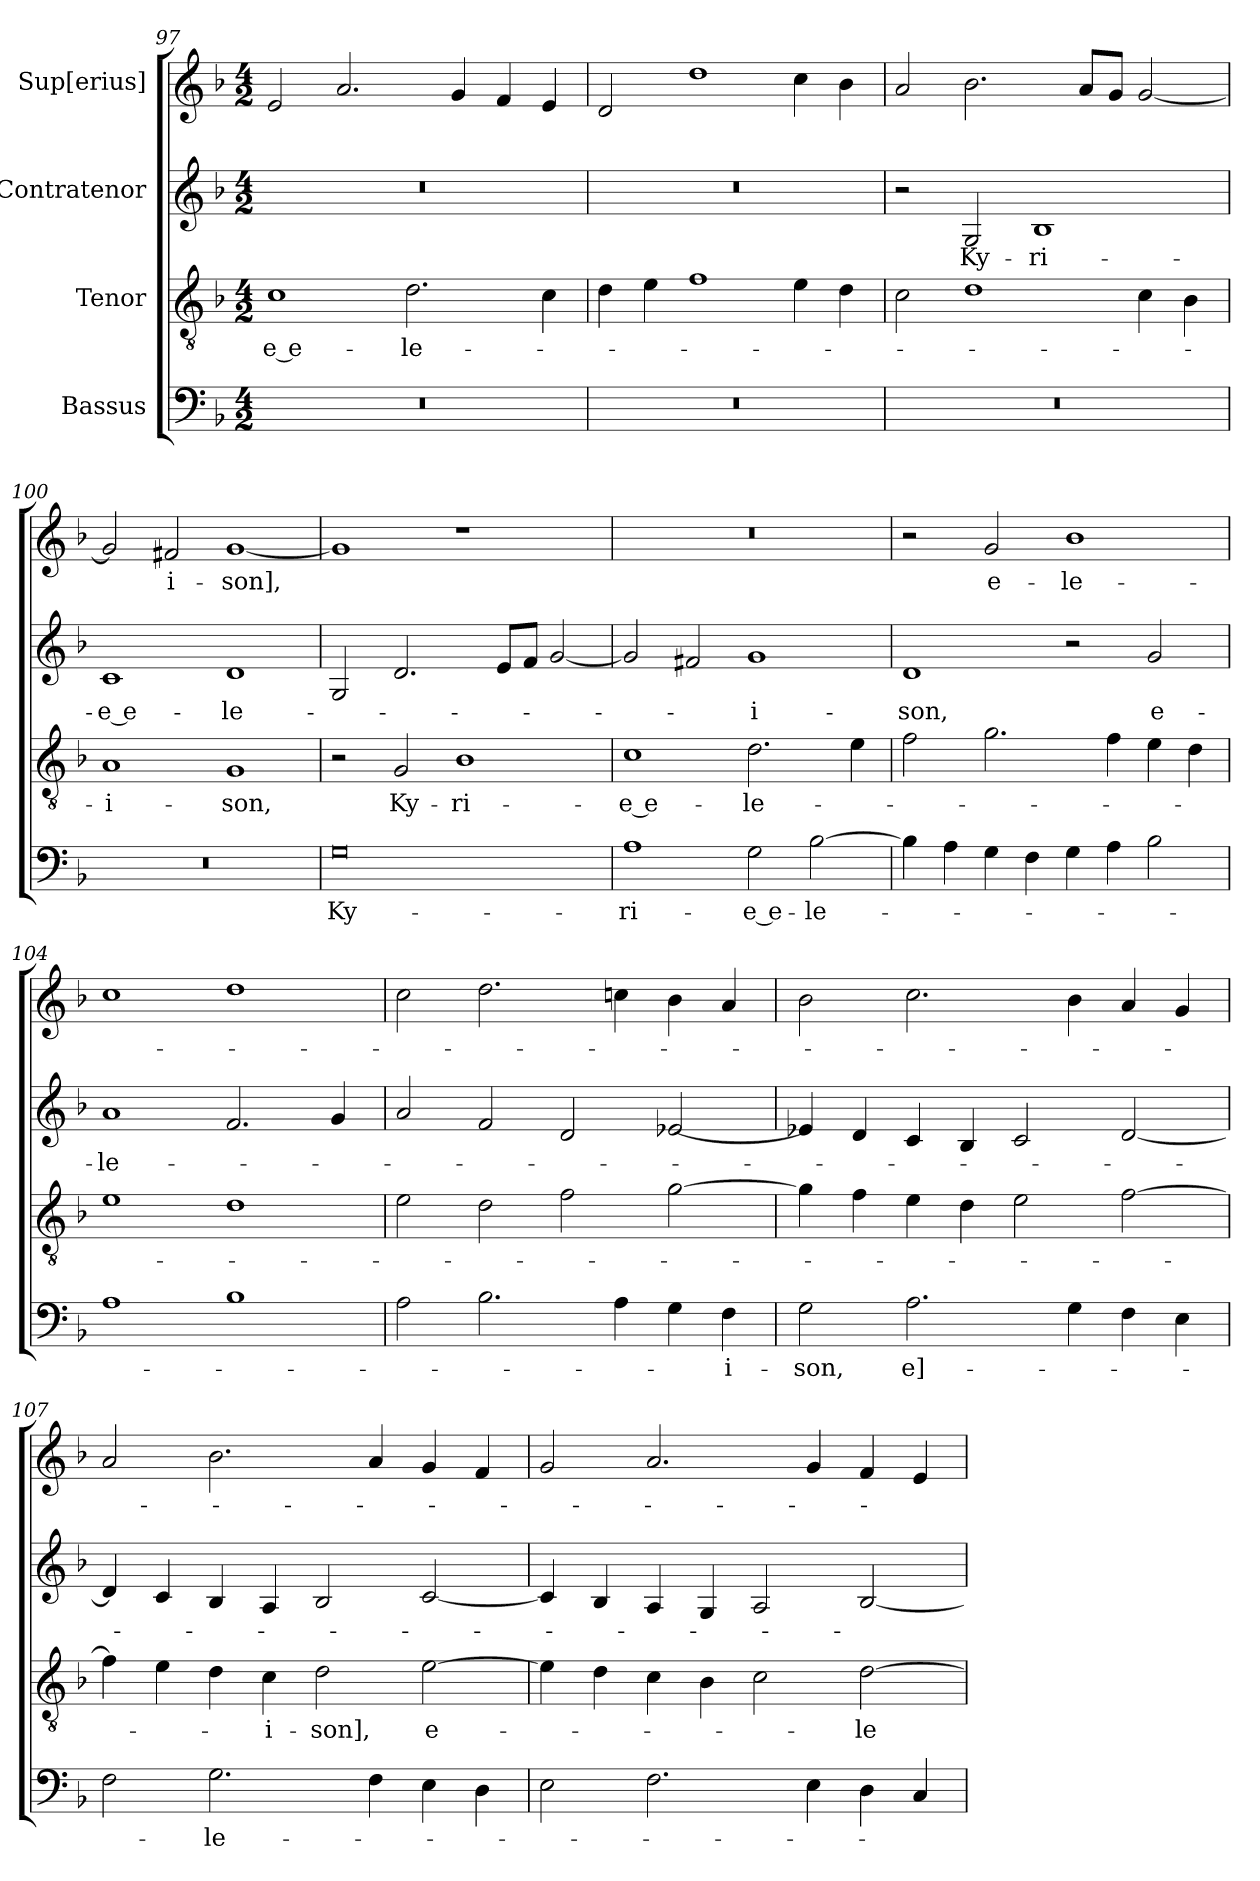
**kern	**text	**kern	**text	**kern	**text	**kern	**text
*part4	*part4	*part3	*part3	*part2	*part2	*part1	*part1
*staff4	*staff4	*staff3	*staff3	*staff2	*staff2	*staff1	*staff1
*I"Bassus	*	*I"Tenor	*	*I"Contratenor	*	*I"Sup[erius]	*
*clefF4	*	*clefGv2	*	*clefG2	*	*clefG2	*
*k[b-]	*	*k[b-]	*	*k[b-]	*	*k[b-]	*
*M4/2	*	*M4/2	*	*M4/2	*	*M4/2	*
=97	=97	=97	=97	=97	=97	=97	=97
0r	.	1c\	-e e-	0r	.	2e/	.
.	.	.	.	.	.	2.a/	.
.	.	2.d\	-le-	.	.	.	.
.	.	.	.	.	.	4g/	.
.	.	.	.	.	.	4f/	.
.	.	4c\	.	.	.	4e/	.
=98	=98	=98	=98	=98	=98	=98	=98
0r	.	4d\	.	0r	.	2d/	.
.	.	4e\	.	.	.	.	.
.	.	1f\	.	.	.	1dd\	.
.	.	4e\	.	.	.	4cc\	.
.	.	4d\	.	.	.	4b-\	.
=99	=99	=99	=99	=99	=99	=99	=99
0r	.	2c\	.	2r	.	2a/	.
.	.	1d\	.	2G/	Ky-	2.b-\	.
.	.	.	.	1B-/	-ri-	.	.
.	.	.	.	.	.	8a/L	.
.	.	.	.	.	.	8g/J	.
.	.	4c\	.	.	.	[2g/	.
.	.	4B-\	.	.	.	.	.
=100	=100	=100	=100	=100	=100	=100	=100
0r	.	1A/	-i-	1c/	-e e-	2g/]	.
.	.	.	.	.	.	2f#X/	-i-
.	.	1G/	-son,	1d/	-le-	[1g/	-son],
=101	=101	=101	=101	=101	=101	=101	=101
0G\	Ky-	2r	.	2G/	.	1g/]	.
.	.	2G/	Ky-	2.d/	.	.	.
.	.	1B-\	-ri-	.	.	1r	.
.	.	.	.	8e/L	.	.	.
.	.	.	.	8f/J	.	.	.
.	.	.	.	[2g/	.	.	.
=102	=102	=102	=102	=102	=102	=102	=102
1A\	-ri-	1c\	-e e-	2g/]	.	0r	.
.	.	.	.	2f#X/	.	.	.
2G\	-e e-	2.d\	-le-	1g/	-i-	.	.
[2B-\	-le-	.	.	.	.	.	.
.	.	4e\	.	.	.	.	.
=103	=103	=103	=103	=103	=103	=103	=103
4B-\]	.	2f\	.	1d/	-son,	2r	.
4A\	.	.	.	.	.	.	.
4G\	.	2.g\	.	.	.	2g/	e-
4F\	.	.	.	.	.	.	.
4G\	.	.	.	2r	.	1b-\	-le-
4A\	.	4f\	.	.	.	.	.
2B-\	.	4e\	.	2g/	e-	.	.
.	.	4d\	.	.	.	.	.
=104	=104	=104	=104	=104	=104	=104	=104
1A\	.	1e\	.	1a/	-le-	1cc\	.
1B-\	.	1d\	.	2.f/	.	1dd\	.
.	.	.	.	4g/	.	.	.
=105	=105	=105	=105	=105	=105	=105	=105
2A\	.	2e\	.	2a/	.	2cc\	.
2.B-\	.	2d\	.	2f/	.	2.dd\	.
.	.	2f\	.	2d/	.	.	.
4A\	.	.	.	.	.	4ccn\	.
4G\	.	[2g\	.	[2e-X/	.	4b-\	.
4F\	-i-	.	.	.	.	4a/	.
=106	=106	=106	=106	=106	=106	=106	=106
2G\	-son,	4g\]	.	4e-X/]	.	2b-\	.
.	.	4f\	.	4d/	.	.	.
2.A\	e]-	4e\	.	4c/	.	2.cc\	.
.	.	4d\	.	4B-/	.	.	.
.	.	2e\	.	2c/	.	.	.
4G\	.	.	.	.	.	4b-\	.
4F\	.	[2f\	.	[2d/	.	4a/	.
4E\	.	.	.	.	.	4g/	.
=107	=107	=107	=107	=107	=107	=107	=107
2F\	.	4f\]	.	4d/]	.	2a/	.
.	.	4e\	.	4c/	.	.	.
2.G\	-le-	4d\	.	4B-/	.	2.b-\	.
.	.	4c\	-i-	4A/	.	.	.
.	.	2d\	-son],	2B-/	.	.	.
4F\	.	.	.	.	.	4a/	.
4E\	.	[2e\	e-	[2c/	.	4g/	.
4D\	.	.	.	.	.	4f/	.
=108	=108	=108	=108	=108	=108	=108	=108
2E\	.	4e\]	.	4c/]	.	2g/	.
.	.	4d\	.	4B-/	.	.	.
2.F\	.	4c\	.	4A/	.	2.a/	.
.	.	4B-\	.	4G/	.	.	.
.	.	2c\	.	2A/	.	.	.
4E\	.	.	.	.	.	4g/	.
4D\	.	[2d\	-le-	[2B-/	.	4f/	.
4C/	.	.	.	.	.	4e/	.
=	=	=	=	=	=	=	=
*-	*-	*-	*-	*-	*-	*-	*-
